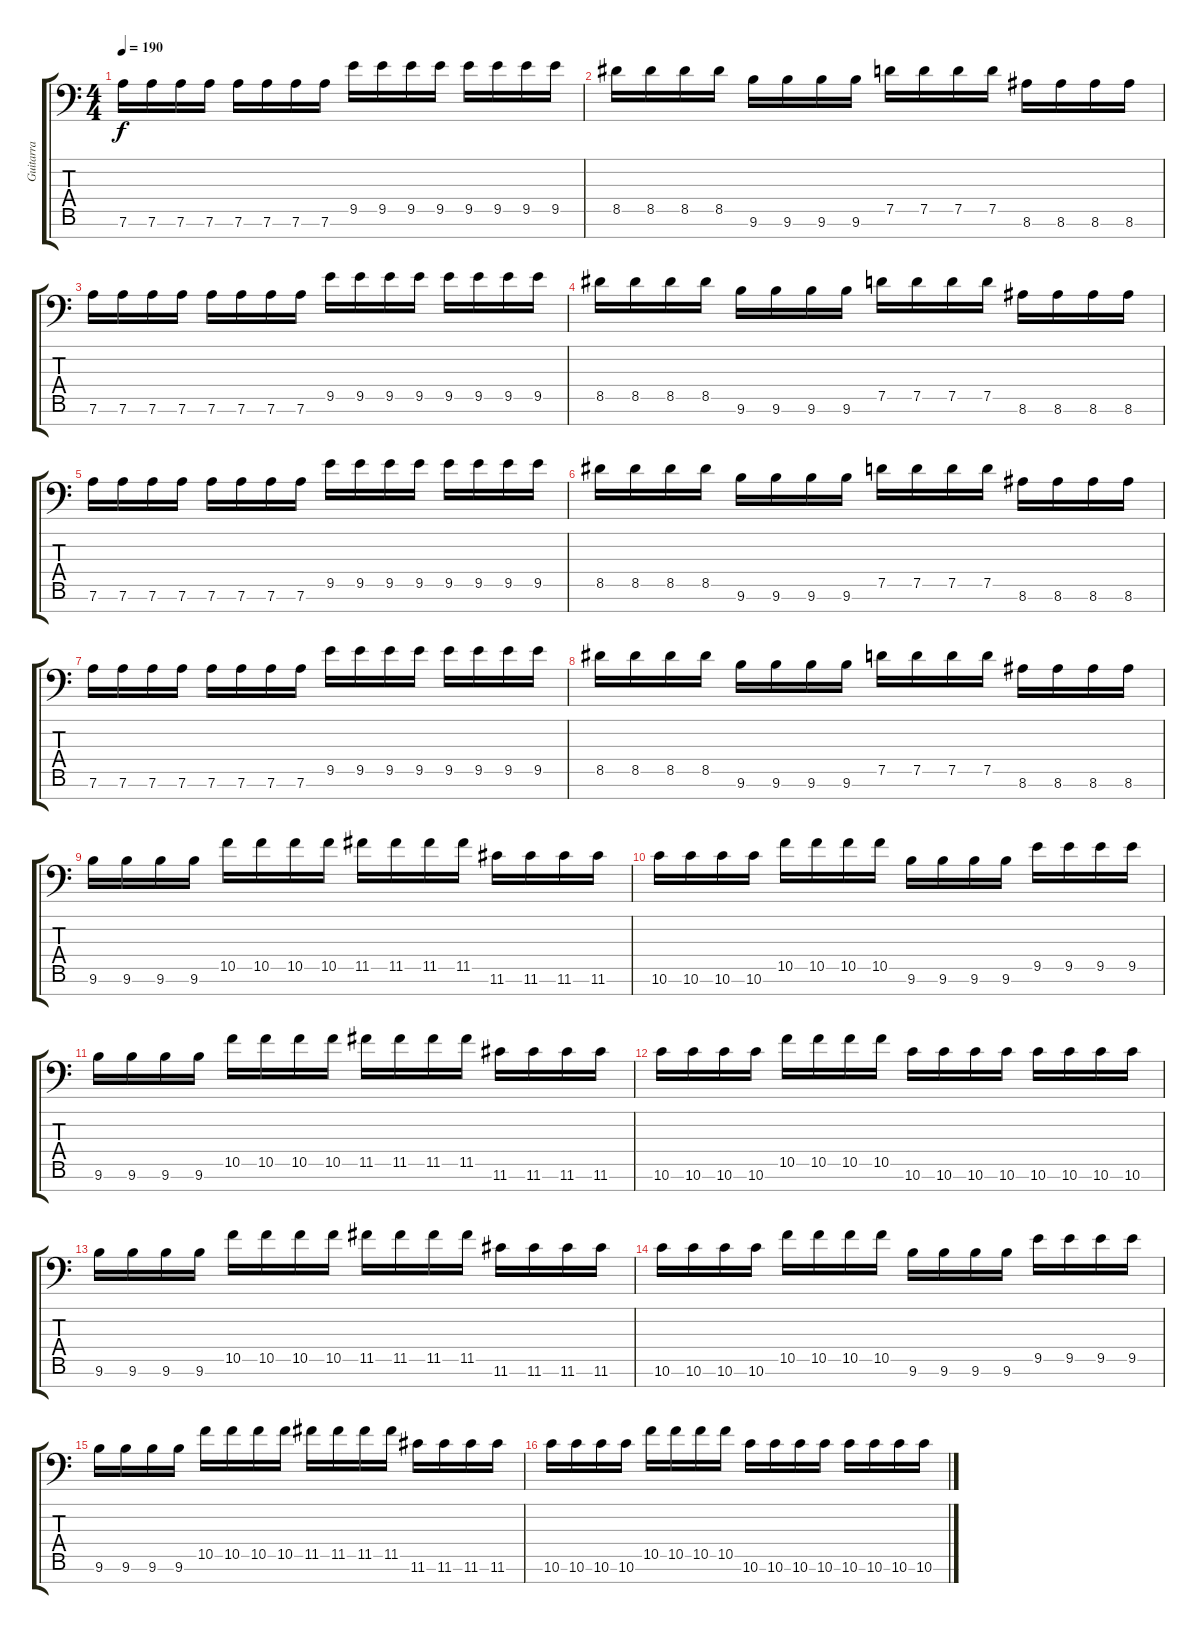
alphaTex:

\track ("Guitarra" "Guitarra") {instrument distortionguitar}
\staff {score tabs}
\tuning (D4 A3 F3 C3 G2 D2 A1) {hide}
\ts (4 4)
\tempo 190
\clef f4
\ks c
7.6.16{dy f} 7.6.16 7.6.16 7.6.16 7.6.16 7.6.16 7.6.16 7.6.16 9.5.16 9.5.16 9.5.16 9.5.16 9.5.16 9.5.16 9.5.16 9.5.16 |
8.5.16 8.5.16 8.5.16 8.5.16 9.6.16 9.6.16 9.6.16 9.6.16 7.5.16 7.5.16 7.5.16 7.5.16 8.6.16 8.6.16 8.6.16 8.6.16 |
7.6.16 7.6.16 7.6.16 7.6.16 7.6.16 7.6.16 7.6.16 7.6.16 9.5.16 9.5.16 9.5.16 9.5.16 9.5.16 9.5.16 9.5.16 9.5.16 |
8.5.16 8.5.16 8.5.16 8.5.16 9.6.16 9.6.16 9.6.16 9.6.16 7.5.16 7.5.16 7.5.16 7.5.16 8.6.16 8.6.16 8.6.16 8.6.16 |
7.6.16 7.6.16 7.6.16 7.6.16 7.6.16 7.6.16 7.6.16 7.6.16 9.5.16 9.5.16 9.5.16 9.5.16 9.5.16 9.5.16 9.5.16 9.5.16 |
8.5.16 8.5.16 8.5.16 8.5.16 9.6.16 9.6.16 9.6.16 9.6.16 7.5.16 7.5.16 7.5.16 7.5.16 8.6.16 8.6.16 8.6.16 8.6.16 |
7.6.16 7.6.16 7.6.16 7.6.16 7.6.16 7.6.16 7.6.16 7.6.16 9.5.16 9.5.16 9.5.16 9.5.16 9.5.16 9.5.16 9.5.16 9.5.16 |
8.5.16 8.5.16 8.5.16 8.5.16 9.6.16 9.6.16 9.6.16 9.6.16 7.5.16 7.5.16 7.5.16 7.5.16 8.6.16 8.6.16 8.6.16 8.6.16 |
9.6.16 9.6.16 9.6.16 9.6.16 10.5.16 10.5.16 10.5.16 10.5.16 11.5.16 11.5.16 11.5.16 11.5.16 11.6.16 11.6.16 11.6.16 11.6.16 |
10.6.16 10.6.16 10.6.16 10.6.16 10.5.16 10.5.16 10.5.16 10.5.16 9.6.16 9.6.16 9.6.16 9.6.16 9.5.16 9.5.16 9.5.16 9.5.16 |
9.6.16 9.6.16 9.6.16 9.6.16 10.5.16 10.5.16 10.5.16 10.5.16 11.5.16 11.5.16 11.5.16 11.5.16 11.6.16 11.6.16 11.6.16 11.6.16 |
10.6.16 10.6.16 10.6.16 10.6.16 10.5.16 10.5.16 10.5.16 10.5.16 10.6.16 10.6.16 10.6.16 10.6.16 10.6.16 10.6.16 10.6.16 10.6.16 |
9.6.16 9.6.16 9.6.16 9.6.16 10.5.16 10.5.16 10.5.16 10.5.16 11.5.16 11.5.16 11.5.16 11.5.16 11.6.16 11.6.16 11.6.16 11.6.16 |
10.6.16 10.6.16 10.6.16 10.6.16 10.5.16 10.5.16 10.5.16 10.5.16 9.6.16 9.6.16 9.6.16 9.6.16 9.5.16 9.5.16 9.5.16 9.5.16 |
9.6.16 9.6.16 9.6.16 9.6.16 10.5.16 10.5.16 10.5.16 10.5.16 11.5.16 11.5.16 11.5.16 11.5.16 11.6.16 11.6.16 11.6.16 11.6.16 |
10.6.16 10.6.16 10.6.16 10.6.16 10.5.16 10.5.16 10.5.16 10.5.16 10.6.16 10.6.16 10.6.16 10.6.16 10.6.16 10.6.16 10.6.16 10.6.16
